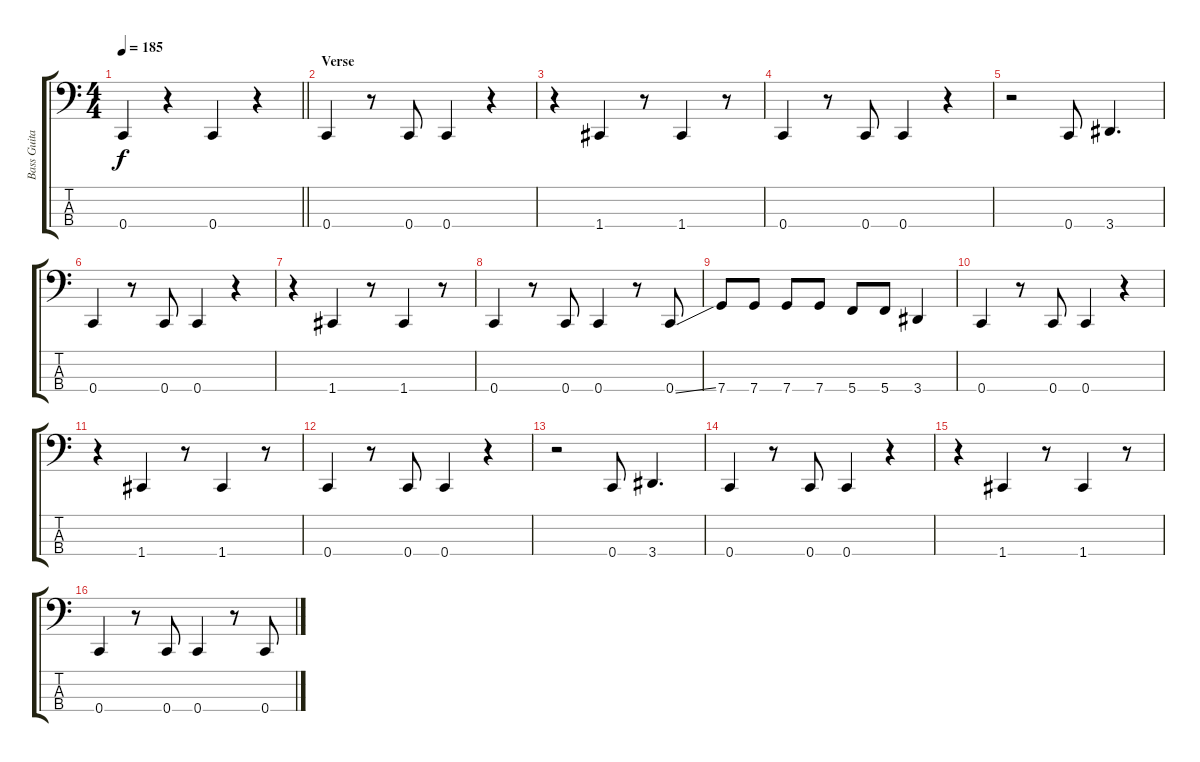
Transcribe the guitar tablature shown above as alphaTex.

\track ("Bass Guitar (Max Green)" "Bass Guita") {instrument electricbasspick}
\staff {score tabs}
\tuning (F2 C2 G1 C1) {hide}
\ts (4 4)
\tempo 185
\clef f4
\barLineRight lightlight
\ks c
0.4.4{dy f} r.4 0.4.4 r.4 |
\section ("" "Verse")
0.4.4 r.8 0.4.8 0.4.4 r.4 |
r.4 1.4.4 r.8 1.4.4 r.8 |
0.4.4 r.8 0.4.8 0.4.4 r.4 |
r.2 0.4.8 3.4.4{d} |
0.4.4 r.8 0.4.8 0.4.4 r.4 |
r.4 1.4.4 r.8 1.4.4 r.8 |
0.4.4 r.8 0.4.8 0.4.4 r.8 0.4{ss}.8 |
7.4.8 7.4.8 7.4.8 7.4.8 5.4.8 5.4.8 3.4.4 |
0.4.4 r.8 0.4.8 0.4.4 r.4 |
r.4 1.4.4 r.8 1.4.4 r.8 |
0.4.4 r.8 0.4.8 0.4.4 r.4 |
r.2 0.4.8 3.4.4{d} |
0.4.4 r.8 0.4.8 0.4.4 r.4 |
r.4 1.4.4 r.8 1.4.4 r.8 |
0.4.4 r.8 0.4.8 0.4.4 r.8 0.4{ss}.8
